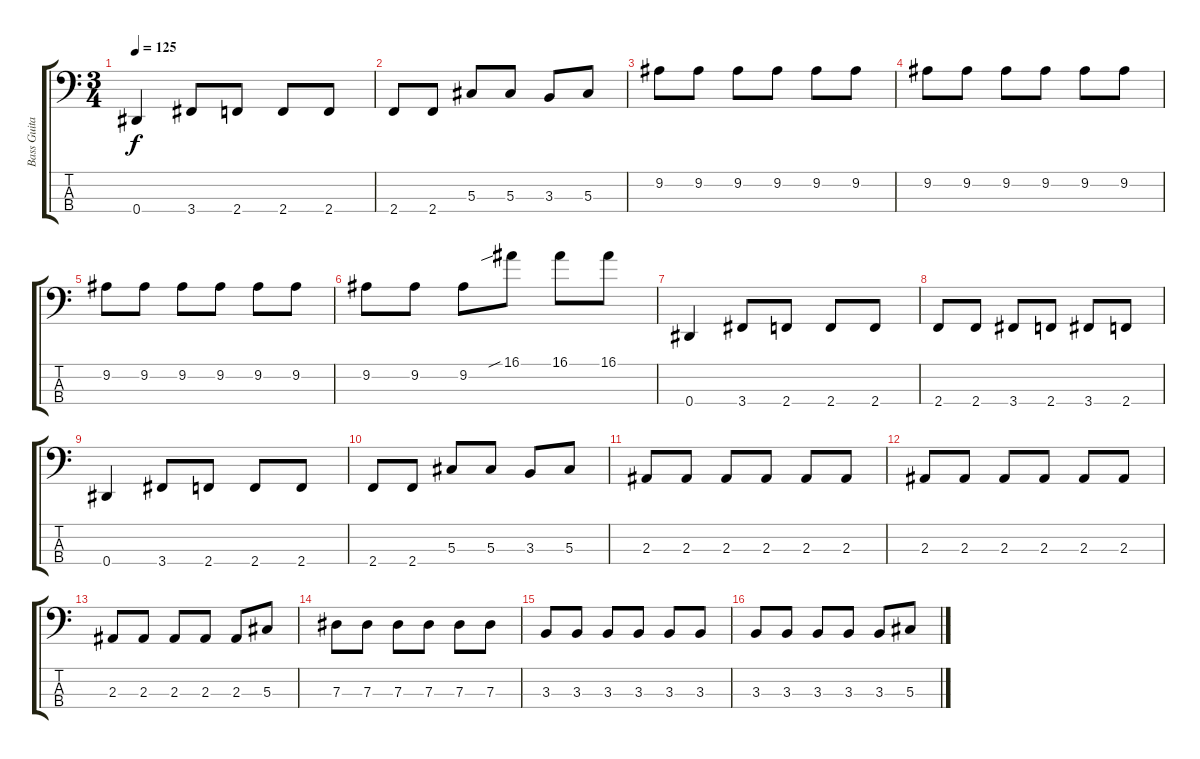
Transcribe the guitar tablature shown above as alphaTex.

\track ("Bass Guitar" "Bass Guita") {instrument electricbassfinger}
\staff {score tabs}
\tuning (Gb2 Db2 Ab1 Eb1) {hide}
\ts (3 4)
\tempo 125
\clef f4
\ks c
0.4.4{dy f} 3.4.8 2.4.8 2.4.8 2.4.8 |
2.4.8 2.4.8 5.3.8 5.3.8 3.3.8 5.3.8 |
9.2.8 9.2.8 9.2.8 9.2.8 9.2.8 9.2.8 |
9.2.8 9.2.8 9.2.8 9.2.8 9.2.8 9.2.8 |
9.2.8 9.2.8 9.2.8 9.2.8 9.2.8 9.2.8 |
9.2.8 9.2.8 9.2.8 16.1{sib}.8 16.1.8 16.1.8 |
0.4.4 3.4.8 2.4.8 2.4.8 2.4.8 |
2.4.8 2.4.8 3.4.8 2.4.8 3.4.8 2.4.8 |
0.4.4 3.4.8 2.4.8 2.4.8 2.4.8 |
2.4.8 2.4.8 5.3.8 5.3.8 3.3.8 5.3.8 |
2.3.8 2.3.8 2.3.8 2.3.8 2.3.8 2.3.8 |
2.3.8 2.3.8 2.3.8 2.3.8 2.3.8 2.3.8 |
2.3.8 2.3.8 2.3.8 2.3.8 2.3.8 5.3.8 |
7.3.8 7.3.8 7.3.8 7.3.8 7.3.8 7.3.8 |
3.3.8 3.3.8 3.3.8 3.3.8 3.3.8 3.3.8 |
3.3.8 3.3.8 3.3.8 3.3.8 3.3.8 5.3.8
